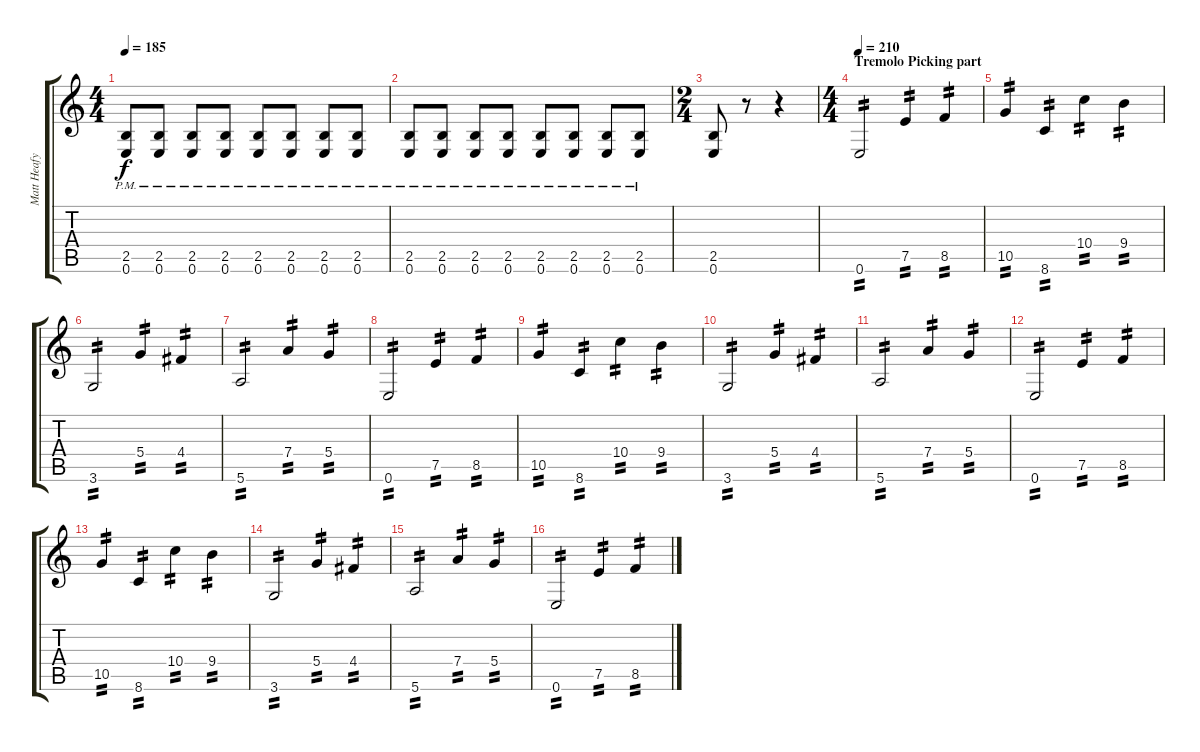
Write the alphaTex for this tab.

\track ("Matt Heafy" "Matt Heafy") {instrument distortionguitar}
\staff {score tabs}
\tuning (E4 B3 G3 D3 A2 E2) {hide}
\ts (4 4)
\tempo 185
\clef g2
\ks c
(2.5{pm} 0.6{pm}).8{dy f volume 15} (2.5{pm} 0.6{pm}).8 (2.5{pm} 0.6{pm}).8 (2.5{pm} 0.6{pm}).8 (2.5{pm} 0.6{pm}).8 (2.5{pm} 0.6{pm}).8 (2.5{pm} 0.6{pm}).8 (2.5{pm} 0.6{pm}).8 |
(2.5{pm} 0.6{pm}).8 (2.5{pm} 0.6{pm}).8 (2.5{pm} 0.6{pm}).8 (2.5{pm} 0.6{pm}).8 (2.5{pm} 0.6{pm}).8 (2.5{pm} 0.6{pm}).8 (2.5{pm} 0.6{pm}).8 (2.5{pm} 0.6{pm}).8 |
\ts (2 4)
(2.5 0.6).8 r.8 r.4 |
\ts (4 4)
\section ("" "Tremolo Picking part")
\tempo 210
0.6.2{tp 2} 7.5.4{tp 2} 8.5.4{tp 2} |
10.5.4{tp 2} 8.6.4{tp 2} 10.4.4{tp 2} 9.4.4{tp 2} |
3.6.2{tp 2} 5.4.4{tp 2} 4.4.4{tp 2} |
5.6.2{tp 2} 7.4.4{tp 2} 5.4.4{tp 2} |
0.6.2{tp 2} 7.5.4{tp 2} 8.5.4{tp 2} |
10.5.4{tp 2} 8.6.4{tp 2} 10.4.4{tp 2} 9.4.4{tp 2} |
3.6.2{tp 2} 5.4.4{tp 2} 4.4.4{tp 2} |
5.6.2{tp 2} 7.4.4{tp 2} 5.4.4{tp 2} |
0.6.2{tp 2} 7.5.4{tp 2} 8.5.4{tp 2} |
10.5.4{tp 2} 8.6.4{tp 2} 10.4.4{tp 2} 9.4.4{tp 2} |
3.6.2{tp 2} 5.4.4{tp 2} 4.4.4{tp 2} |
5.6.2{tp 2} 7.4.4{tp 2} 5.4.4{tp 2} |
0.6.2{tp 2} 7.5.4{tp 2} 8.5.4{tp 2}
